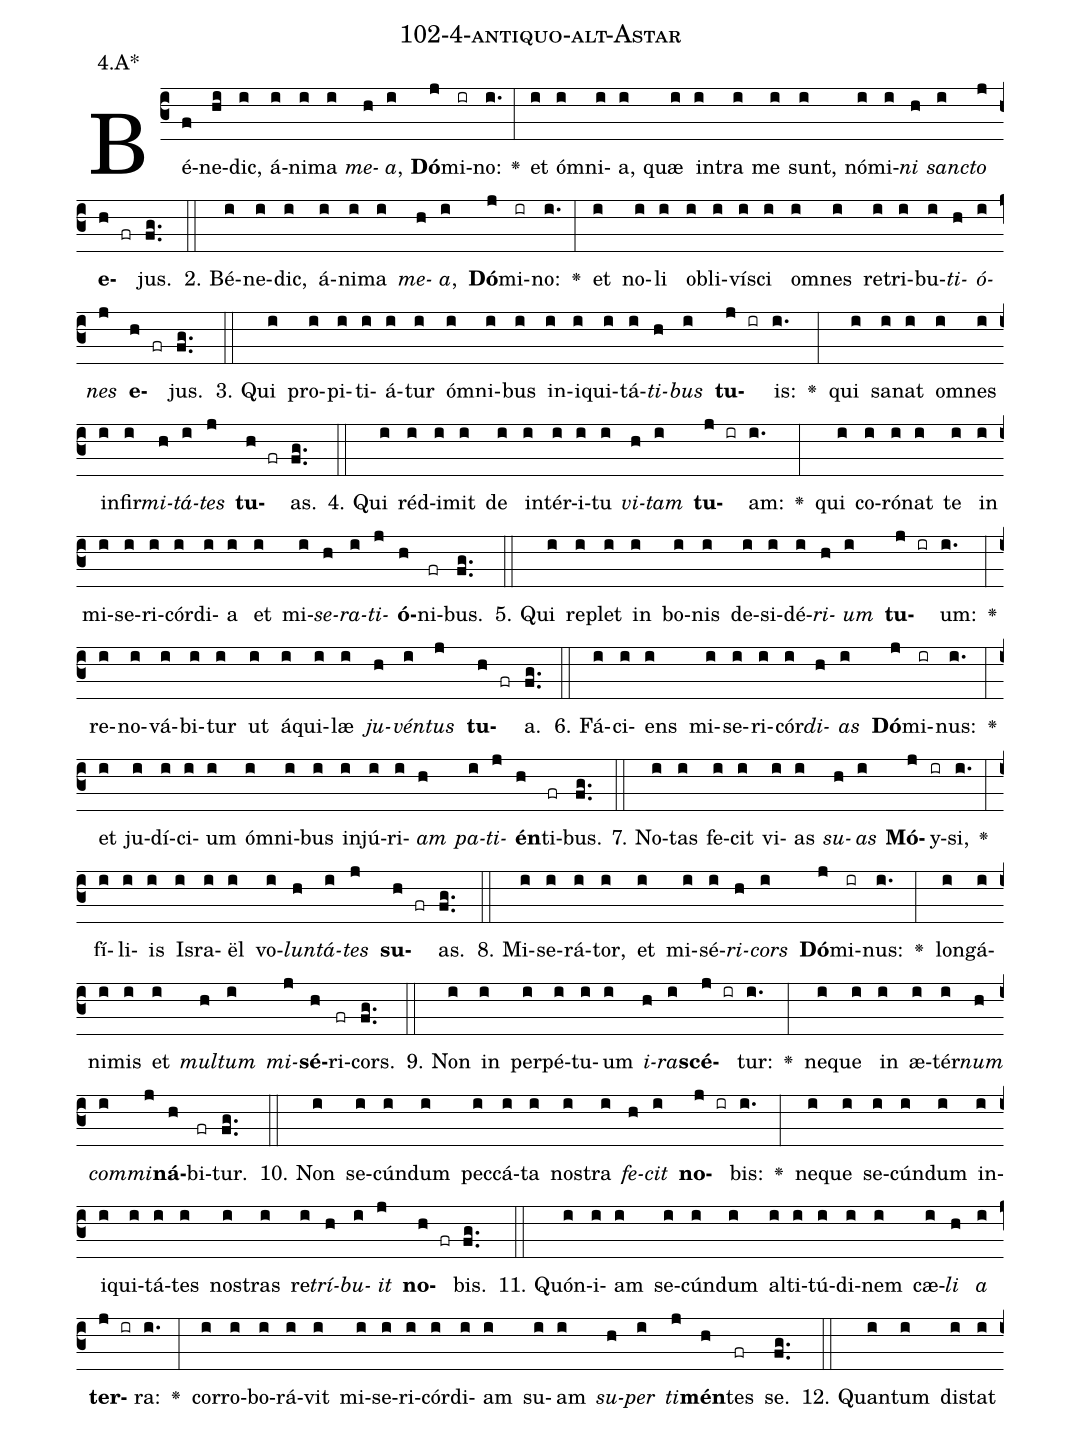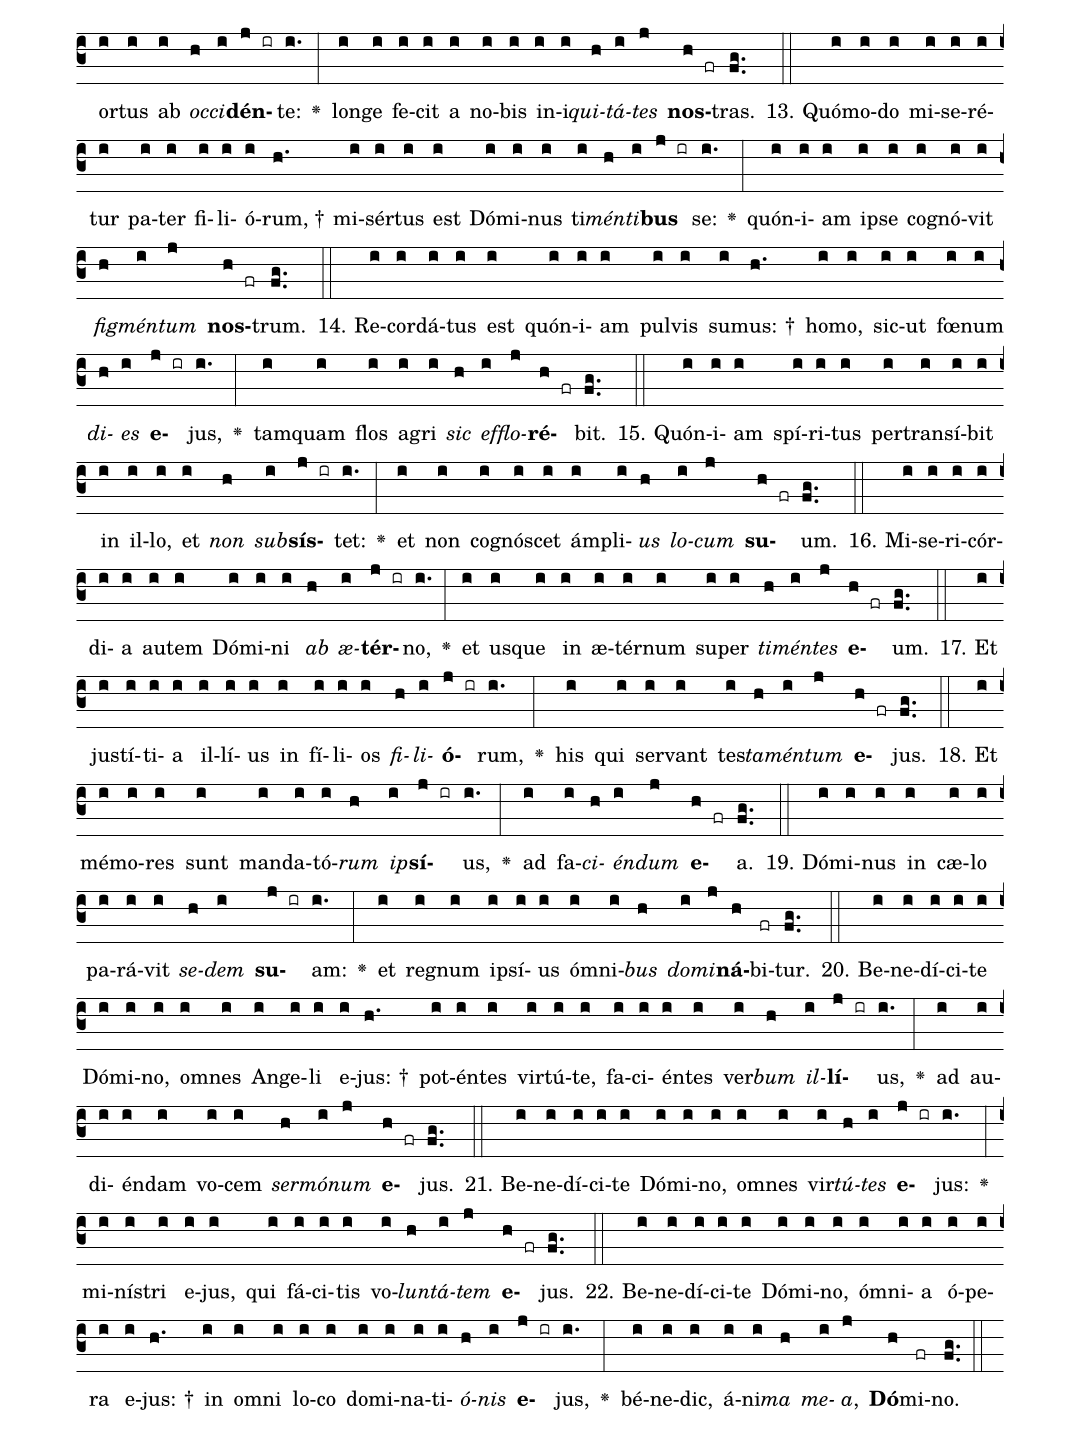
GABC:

name: 102-4-antiquo-alt-Astar;
annotation: 4.A*;
%%
(c3)Bé(f)ne(hi)dic,(i) á(i)ni(i)ma(i) <i>me</i>(h)<i>a</i>,(i) <b>Dó</b>(j)mi(ir)no:(i.) <v>\greheightstar</v>(:) et(i) óm(i)ni(i)a,(i) quæ(i) in(i)tra(i) me(i) sunt,(i) nó(i)mi(i)<i>ni</i>(h) <i>sanc</i>(i)<i>to</i>(j) <b>e</b>(h fr)jus.(fg..) (::)
2. Bé(i)ne(i)dic,(i) á(i)ni(i)ma(i) <i>me</i>(h)<i>a</i>,(i) <b>Dó</b>(j)mi(ir)no:(i.) <v>\greheightstar</v>(:) et(i) no(i)li(i) ob(i)li(i)ví(i)sci(i) om(i)nes(i) re(i)tri(i)bu(i)<i>ti</i>(h)<i>ó</i>(i)<i>nes</i>(j) <b>e</b>(h fr)jus.(fg..) (::)
3. Qui(i) pro(i)pi(i)ti(i)á(i)tur(i) óm(i)ni(i)bus(i) in(i)i(i)qui(i)tá(i)<i>ti</i>(h)<i>bus</i>(i) <b>tu</b>(j ir)is:(i.) <v>\greheightstar</v>(:) qui(i) sa(i)nat(i) om(i)nes(i) in(i)fir(i)<i>mi</i>(h)<i>tá</i>(i)<i>tes</i>(j) <b>tu</b>(h fr)as.(fg..) (::)
4. Qui(i) réd(i)i(i)mit(i) de(i) in(i)tér(i)i(i)tu(i) <i>vi</i>(h)<i>tam</i>(i) <b>tu</b>(j ir)am:(i.) <v>\greheightstar</v>(:) qui(i) co(i)ró(i)nat(i) te(i) in(i) mi(i)se(i)ri(i)cór(i)di(i)a(i) et(i) mi(i)<i>se</i>(h)<i>ra</i>(i)<i>ti</i>(j)<b>ó</b>(h)ni(fr)bus.(fg..) (::)
5. Qui(i) re(i)plet(i) in(i) bo(i)nis(i) de(i)si(i)dé(i)<i>ri</i>(h)<i>um</i>(i) <b>tu</b>(j ir)um:(i.) <v>\greheightstar</v>(:) re(i)no(i)vá(i)bi(i)tur(i) ut(i) á(i)qui(i)læ(i) <i>ju</i>(h)<i>vén</i>(i)<i>tus</i>(j) <b>tu</b>(h fr)a.(fg..) (::)
6. Fá(i)ci(i)ens(i) mi(i)se(i)ri(i)cór(i)<i>di</i>(h)<i>as</i>(i) <b>Dó</b>(j)mi(ir)nus:(i.) <v>\greheightstar</v>(:) et(i) ju(i)dí(i)ci(i)um(i) óm(i)ni(i)bus(i) in(i)jú(i)ri(i)<i>am</i>(h) <i>pa</i>(i)<i>ti</i>(j)<b>én</b>(h)ti(fr)bus.(fg..) (::)
7. No(i)tas(i) fe(i)cit(i) vi(i)as(i) <i>su</i>(h)<i>as</i>(i) <b>Mó</b>(j)y(ir)si,(i.) <v>\greheightstar</v>(:) fí(i)li(i)is(i) Is(i)ra(i)ël(i) vo(i)<i>lun</i>(h)<i>tá</i>(i)<i>tes</i>(j) <b>su</b>(h fr)as.(fg..) (::)
8. Mi(i)se(i)rá(i)tor,(i) et(i) mi(i)sé(i)<i>ri</i>(h)<i>cors</i>(i) <b>Dó</b>(j)mi(ir)nus:(i.) <v>\greheightstar</v>(:) long(i)á(i)ni(i)mis(i) et(i) <i>mul</i>(h)<i>tum</i>(i) <i>mi</i>(j)<b>sé</b>(h)ri(fr)cors.(fg..) (::)
9. Non(i) in(i) per(i)pé(i)tu(i)um(i) <i>i</i>(h)<i>ra</i>(i)<b>scé</b>(j ir)tur:(i.) <v>\greheightstar</v>(:) ne(i)que(i) in(i) æ(i)tér(i)<i>num</i>(h) <i>com</i>(i)<i>mi</i>(j)<b>ná</b>(h)bi(fr)tur.(fg..) (::)
10. Non(i) se(i)cún(i)dum(i) pec(i)cá(i)ta(i) nos(i)tra(i) <i>fe</i>(h)<i>cit</i>(i) <b>no</b>(j ir)bis:(i.) <v>\greheightstar</v>(:) ne(i)que(i) se(i)cún(i)dum(i) in(i)i(i)qui(i)tá(i)tes(i) nos(i)tras(i) re(i)<i>trí</i>(h)<i>bu</i>(i)<i>it</i>(j) <b>no</b>(h fr)bis.(fg..) (::)
11. Quón(i)i(i)am(i) se(i)cún(i)dum(i) al(i)ti(i)tú(i)di(i)nem(i) cæ(i)<i>li</i>(h) <i>a</i>(i) <b>ter</b>(j ir)ra:(i.) <v>\greheightstar</v>(:) cor(i)ro(i)bo(i)rá(i)vit(i) mi(i)se(i)ri(i)cór(i)di(i)am(i) su(i)am(i) <i>su</i>(h)<i>per</i>(i) <i>ti</i>(j)<b>mén</b>(h)tes(fr) se.(fg..) (::)
12. Quan(i)tum(i) di(i)stat(i) or(i)tus(i) ab(i) <i>oc</i>(h)<i>ci</i>(i)<b>dén</b>(j ir)te:(i.) <v>\greheightstar</v>(:) lon(i)ge(i) fe(i)cit(i) a(i) no(i)bis(i) in(i)i(i)<i>qui</i>(h)<i>tá</i>(i)<i>tes</i>(j) <b>nos</b>(h fr)tras.(fg..) (::)
13. Quó(i)mo(i)do(i) mi(i)se(i)ré(i)tur(i) pa(i)ter(i) fi(i)li(i)ó(i)rum, †(h.) mi(i)sér(i)tus(i) est(i) Dó(i)mi(i)nus(i) ti(i)<i>mén</i>(h)<i>ti</i>(i)<b>bus</b>(j ir) se:(i.) <v>\greheightstar</v>(:) quón(i)i(i)am(i) ip(i)se(i) co(i)gnó(i)vit(i) <i>fig</i>(h)<i>mén</i>(i)<i>tum</i>(j) <b>nos</b>(h fr)trum.(fg..) (::)
14. Re(i)cor(i)dá(i)tus(i) est(i) quón(i)i(i)am(i) pul(i)vis(i) su(i)mus: †(h.) ho(i)mo,(i) sic(i)ut(i) fœ(i)num(i) <i>di</i>(h)<i>es</i>(i) <b>e</b>(j ir)jus,(i.) <v>\greheightstar</v>(:) tam(i)quam(i) flos(i) a(i)gri(i) <i>sic</i>(h) <i>ef</i>(i)<i>flo</i>(j)<b>ré</b>(h fr)bit.(fg..) (::)
15. Quón(i)i(i)am(i) spí(i)ri(i)tus(i) per(i)trans(i)í(i)bit(i) in(i) il(i)lo,(i) et(i) <i>non</i>(h) <i>sub</i>(i)<b>sís</b>(j ir)tet:(i.) <v>\greheightstar</v>(:) et(i) non(i) co(i)gnó(i)scet(i) ám(i)pli(i)<i>us</i>(h) <i>lo</i>(i)<i>cum</i>(j) <b>su</b>(h fr)um.(fg..) (::)
16. Mi(i)se(i)ri(i)cór(i)di(i)a(i) au(i)tem(i) Dó(i)mi(i)ni(i) <i>ab</i>(h) <i>æ</i>(i)<b>tér</b>(j ir)no,(i.) <v>\greheightstar</v>(:) et(i) us(i)que(i) in(i) æ(i)tér(i)num(i) su(i)per(i) <i>ti</i>(h)<i>mén</i>(i)<i>tes</i>(j) <b>e</b>(h fr)um.(fg..) (::)
17. Et(i) jus(i)tí(i)ti(i)a(i) il(i)lí(i)us(i) in(i) fí(i)li(i)os(i) <i>fi</i>(h)<i>li</i>(i)<b>ó</b>(j ir)rum,(i.) <v>\greheightstar</v>(:) his(i) qui(i) ser(i)vant(i) tes(i)<i>ta</i>(h)<i>mén</i>(i)<i>tum</i>(j) <b>e</b>(h fr)jus.(fg..) (::)
18. Et(i) mé(i)mo(i)res(i) sunt(i) man(i)da(i)tó(i)<i>rum</i>(h) <i>ip</i>(i)<b>sí</b>(j ir)us,(i.) <v>\greheightstar</v>(:) ad(i) fa(i)<i>ci</i>(h)<i>én</i>(i)<i>dum</i>(j) <b>e</b>(h fr)a.(fg..) (::)
19. Dó(i)mi(i)nus(i) in(i) cæ(i)lo(i) pa(i)rá(i)vit(i) <i>se</i>(h)<i>dem</i>(i) <b>su</b>(j ir)am:(i.) <v>\greheightstar</v>(:) et(i) re(i)gnum(i) ip(i)sí(i)us(i) óm(i)ni(i)<i>bus</i>(h) <i>do</i>(i)<i>mi</i>(j)<b>ná</b>(h)bi(fr)tur.(fg..) (::)
20. Be(i)ne(i)dí(i)ci(i)te(i) Dó(i)mi(i)no,(i) om(i)nes(i) An(i)ge(i)li(i) e(i)jus: †(h.) pot(i)én(i)tes(i) vir(i)tú(i)te,(i) fa(i)ci(i)én(i)tes(i) ver(i)<i>bum</i>(h) <i>il</i>(i)<b>lí</b>(j ir)us,(i.) <v>\greheightstar</v>(:) ad(i) au(i)di(i)én(i)dam(i) vo(i)cem(i) <i>ser</i>(h)<i>mó</i>(i)<i>num</i>(j) <b>e</b>(h fr)jus.(fg..) (::)
21. Be(i)ne(i)dí(i)ci(i)te(i) Dó(i)mi(i)no,(i) om(i)nes(i) vir(i)<i>tú</i>(h)<i>tes</i>(i) <b>e</b>(j ir)jus:(i.) <v>\greheightstar</v>(:) mi(i)nís(i)tri(i) e(i)jus,(i) qui(i) fá(i)ci(i)tis(i) vo(i)<i>lun</i>(h)<i>tá</i>(i)<i>tem</i>(j) <b>e</b>(h fr)jus.(fg..) (::)
22. Be(i)ne(i)dí(i)ci(i)te(i) Dó(i)mi(i)no,(i) óm(i)ni(i)a(i) ó(i)pe(i)ra(i) e(i)jus: †(h.) in(i) om(i)ni(i) lo(i)co(i) do(i)mi(i)na(i)ti(i)<i>ó</i>(h)<i>nis</i>(i) <b>e</b>(j ir)jus,(i.) <v>\greheightstar</v>(:) bé(i)ne(i)dic,(i) á(i)ni(i)<i>ma</i>(h) <i>me</i>(i)<i>a</i>,(j) <b>Dó</b>(h)mi(fr)no.(fg..) (::)
